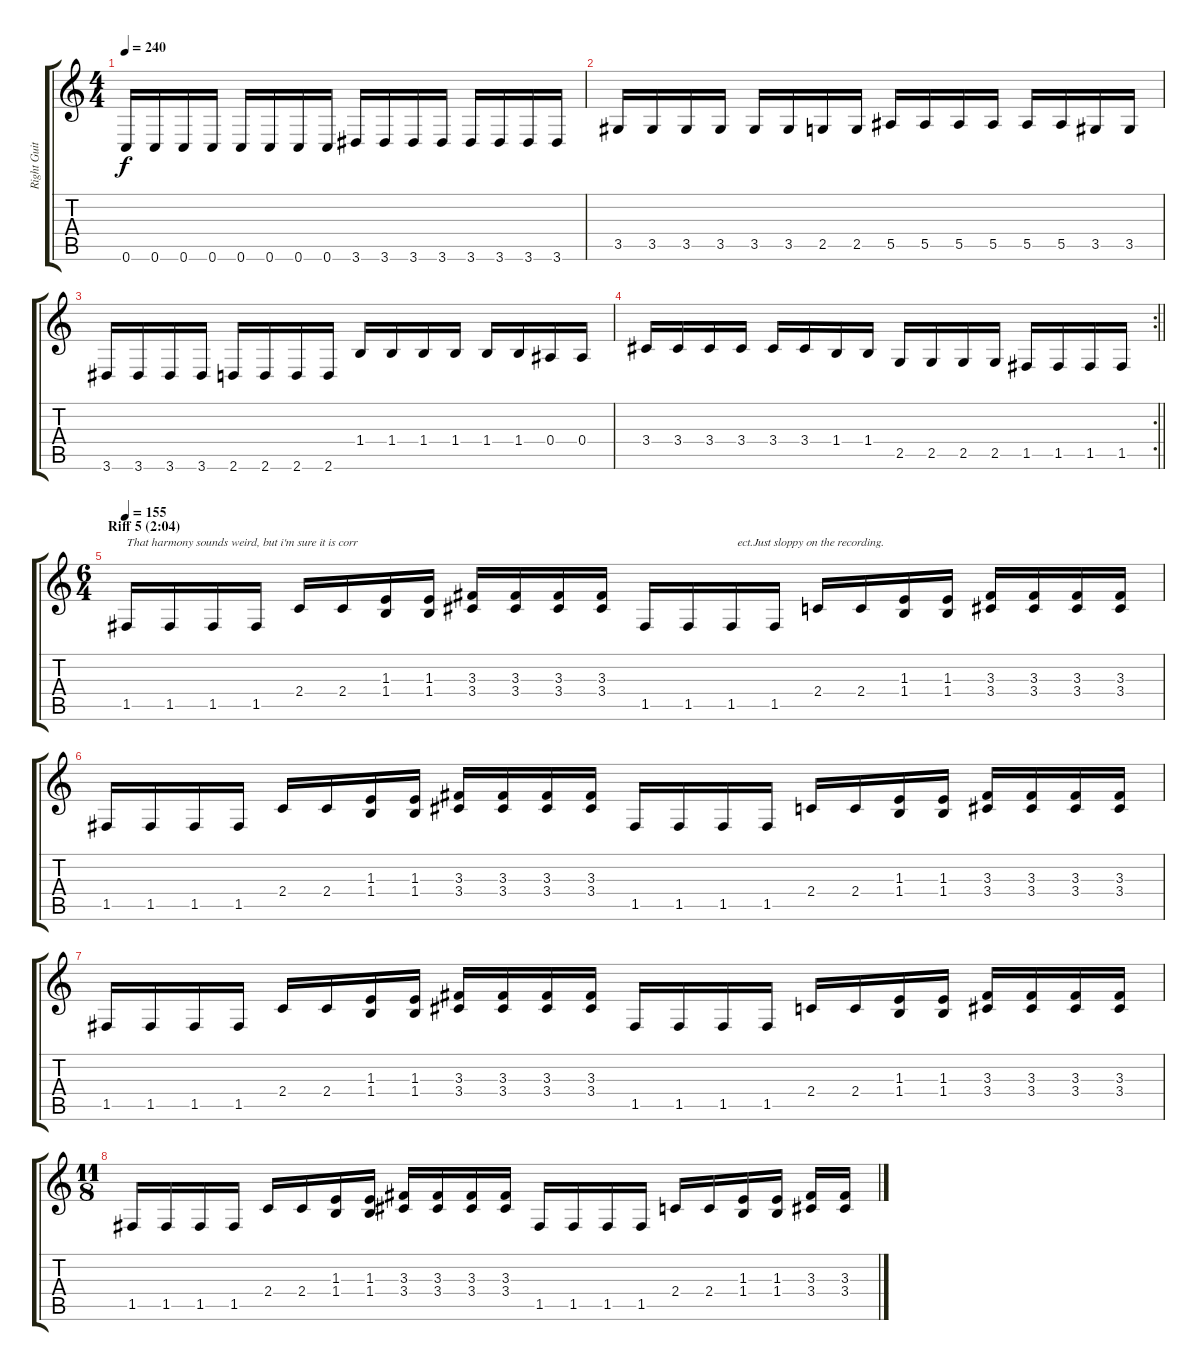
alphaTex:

\track ("Right Guitar" "Right Guit") {instrument distortionguitar}
\staff {score tabs}
\tuning (C4 G3 Eb3 Bb2 F2 C2) {hide}
\ts (4 4)
\tempo 240
\clef g2
\ks c
0.6.16{dy f} 0.6.16 0.6.16 0.6.16 0.6.16 0.6.16 0.6.16 0.6.16 3.6.16 3.6.16 3.6.16 3.6.16 3.6.16 3.6.16 3.6.16 3.6.16 |
3.5.16 3.5.16 3.5.16 3.5.16 3.5.16 3.5.16 2.5.16 2.5.16 5.5.16 5.5.16 5.5.16 5.5.16 5.5.16 5.5.16 3.5.16 3.5.16 |
3.6.16 3.6.16 3.6.16 3.6.16 2.6.16 2.6.16 2.6.16 2.6.16 1.4.16 1.4.16 1.4.16 1.4.16 1.4.16 1.4.16 0.4.16 0.4.16 |
\rc 2
\barLineRight lightlight
3.4.16 3.4.16 3.4.16 3.4.16 3.4.16 3.4.16 1.4.16 1.4.16 2.5.16 2.5.16 2.5.16 2.5.16 1.5.16 1.5.16 1.5.16 1.5.16 |
\ts (6 4)
\section ("" "Riff 5 (2:04)")
\tempo 155
1.5.16{txt "That harmony sounds weird, but i'm sure it is corr"} 1.5.16 1.5.16 1.5.16 2.4.16 2.4.16 (1.3 1.4).16 (1.3 1.4).16 (3.3 3.4).16 (3.3 3.4).16 (3.3 3.4).16 (3.3 3.4).16 1.5.16 1.5.16 1.5.16{txt "  ect.Just sloppy on the recording."} 1.5.16 2.4.16 2.4.16 (1.3 1.4).16 (1.3 1.4).16 (3.3 3.4).16 (3.3 3.4).16 (3.3 3.4).16 (3.3 3.4).16 |
1.5.16 1.5.16 1.5.16 1.5.16 2.4.16 2.4.16 (1.3 1.4).16 (1.3 1.4).16 (3.3 3.4).16 (3.3 3.4).16 (3.3 3.4).16 (3.3 3.4).16 1.5.16 1.5.16 1.5.16 1.5.16 2.4.16 2.4.16 (1.3 1.4).16 (1.3 1.4).16 (3.3 3.4).16 (3.3 3.4).16 (3.3 3.4).16 (3.3 3.4).16 |
1.5.16 1.5.16 1.5.16 1.5.16 2.4.16 2.4.16 (1.3 1.4).16 (1.3 1.4).16 (3.3 3.4).16 (3.3 3.4).16 (3.3 3.4).16 (3.3 3.4).16 1.5.16 1.5.16 1.5.16 1.5.16 2.4.16 2.4.16 (1.3 1.4).16 (1.3 1.4).16 (3.3 3.4).16 (3.3 3.4).16 (3.3 3.4).16 (3.3 3.4).16 |
\ts (11 8)
1.5.16 1.5.16 1.5.16 1.5.16 2.4.16 2.4.16 (1.3 1.4).16 (1.3 1.4).16 (3.3 3.4).16 (3.3 3.4).16 (3.3 3.4).16 (3.3 3.4).16 1.5.16 1.5.16 1.5.16 1.5.16 2.4.16 2.4.16 (1.3 1.4).16 (1.3 1.4).16 (3.3 3.4).16 (3.3 3.4).16
